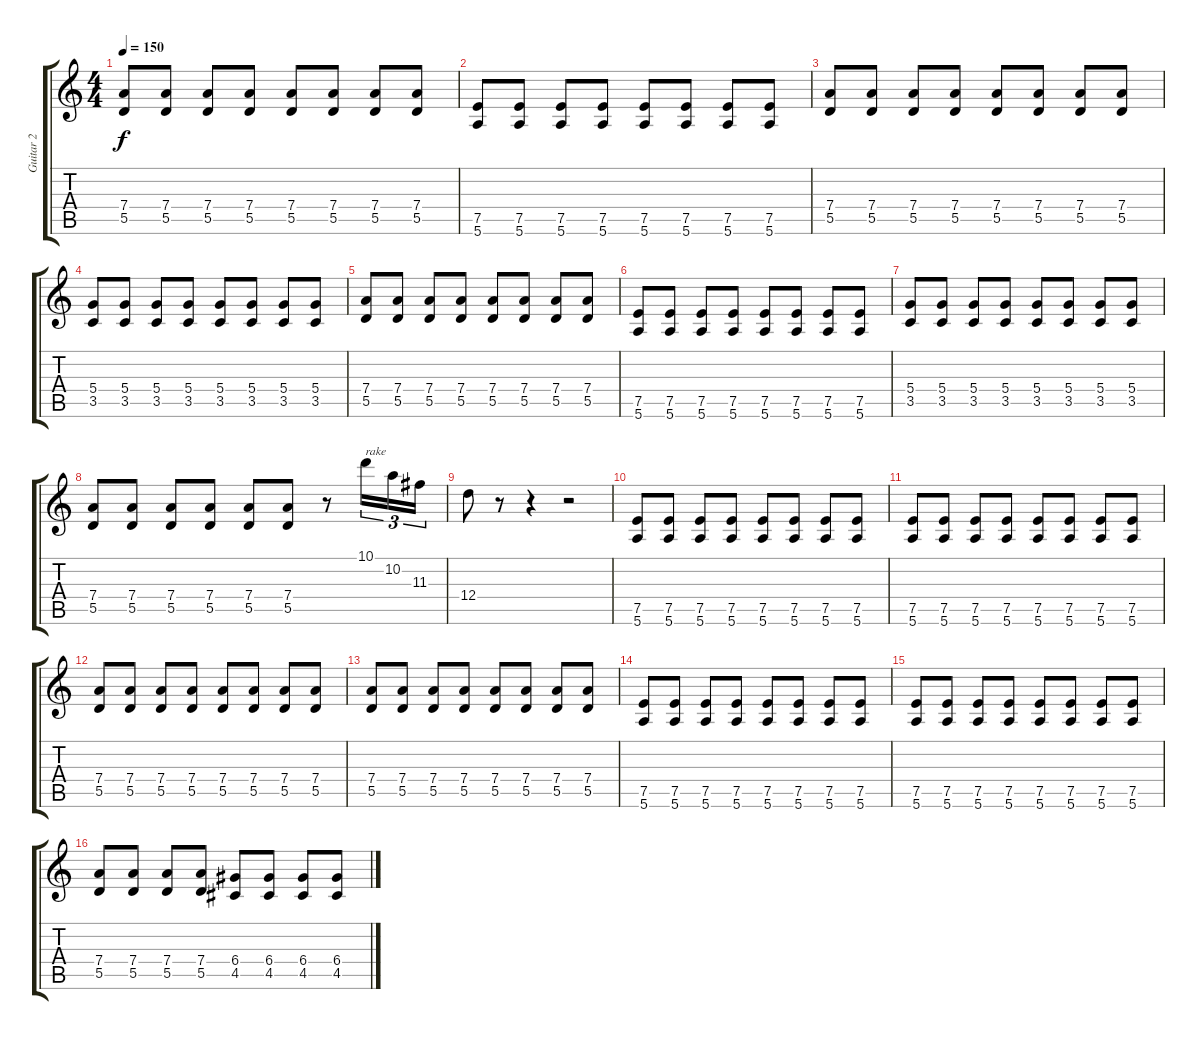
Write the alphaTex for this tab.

\track ("Guitar 2" "Guitar 2") {instrument overdrivenguitar}
\staff {score tabs}
\tuning (E4 B3 G3 D3 A2 E2) {hide}
\ts (4 4)
\tempo 150
\clef g2
\ks c
(7.4 5.5).8{dy f} (7.4 5.5).8 (7.4 5.5).8 (7.4 5.5).8 (7.4 5.5).8 (7.4 5.5).8 (7.4 5.5).8 (7.4 5.5).8 |
(7.5 5.6).8 (7.5 5.6).8 (7.5 5.6).8 (7.5 5.6).8 (7.5 5.6).8 (7.5 5.6).8 (7.5 5.6).8 (7.5 5.6).8 |
(7.4 5.5).8 (7.4 5.5).8 (7.4 5.5).8 (7.4 5.5).8 (7.4 5.5).8 (7.4 5.5).8 (7.4 5.5).8 (7.4 5.5).8 |
(5.4 3.5).8 (5.4 3.5).8 (5.4 3.5).8 (5.4 3.5).8 (5.4 3.5).8 (5.4 3.5).8 (5.4 3.5).8 (5.4 3.5).8 |
(7.4 5.5).8 (7.4 5.5).8 (7.4 5.5).8 (7.4 5.5).8 (7.4 5.5).8 (7.4 5.5).8 (7.4 5.5).8 (7.4 5.5).8 |
(7.5 5.6).8 (7.5 5.6).8 (7.5 5.6).8 (7.5 5.6).8 (7.5 5.6).8 (7.5 5.6).8 (7.5 5.6).8 (7.5 5.6).8 |
(5.4 3.5).8 (5.4 3.5).8 (5.4 3.5).8 (5.4 3.5).8 (5.4 3.5).8 (5.4 3.5).8 (5.4 3.5).8 (5.4 3.5).8 |
(7.4 5.5).8 (7.4 5.5).8 (7.4 5.5).8 (7.4 5.5).8 (7.4 5.5).8 (7.4 5.5).8 r.8 10.1.16{tu (3 2) txt "rake"} 10.2.16{tu (3 2)} 11.3.16{tu (3 2)} |
12.4.8 r.8 r.4 r.2 |
(7.5 5.6).8 (7.5 5.6).8 (7.5 5.6).8 (7.5 5.6).8 (7.5 5.6).8 (7.5 5.6).8 (7.5 5.6).8 (7.5 5.6).8 |
(7.5 5.6).8 (7.5 5.6).8 (7.5 5.6).8 (7.5 5.6).8 (7.5 5.6).8 (7.5 5.6).8 (7.5 5.6).8 (7.5 5.6).8 |
(7.4 5.5).8 (7.4 5.5).8 (7.4 5.5).8 (7.4 5.5).8 (7.4 5.5).8 (7.4 5.5).8 (7.4 5.5).8 (7.4 5.5).8 |
(7.4 5.5).8 (7.4 5.5).8 (7.4 5.5).8 (7.4 5.5).8 (7.4 5.5).8 (7.4 5.5).8 (7.4 5.5).8 (7.4 5.5).8 |
(7.5 5.6).8 (7.5 5.6).8 (7.5 5.6).8 (7.5 5.6).8 (7.5 5.6).8 (7.5 5.6).8 (7.5 5.6).8 (7.5 5.6).8 |
(7.5 5.6).8 (7.5 5.6).8 (7.5 5.6).8 (7.5 5.6).8 (7.5 5.6).8 (7.5 5.6).8 (7.5 5.6).8 (7.5 5.6).8 |
(7.4 5.5).8 (7.4 5.5).8 (7.4 5.5).8 (7.4 5.5).8 (6.4 4.5).8 (6.4 4.5).8 (6.4 4.5).8 (6.4 4.5).8
